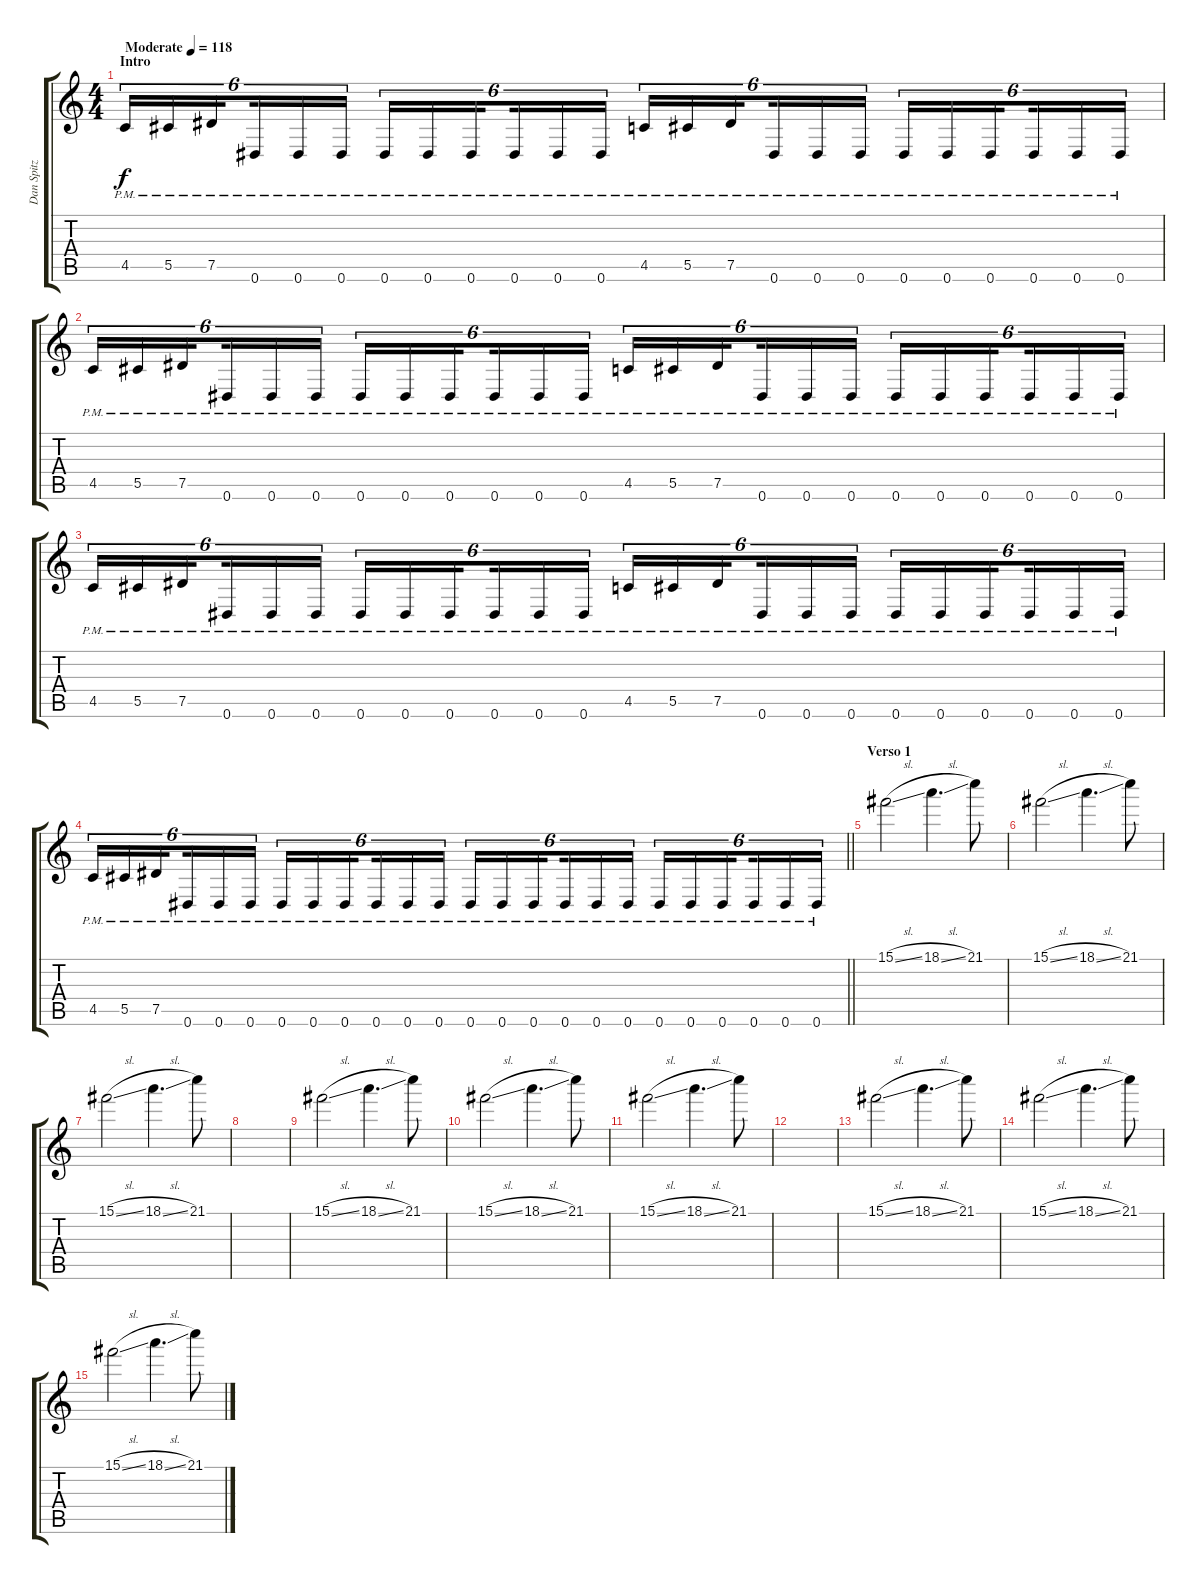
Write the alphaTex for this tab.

\track ("Dan Spitz" "Dan Spitz") {instrument distortionguitar}
\staff {score tabs}
\tuning (Eb4 Bb3 Gb3 Db3 Ab2 Eb2) {hide}
\ts (4 4)
\section ("" "Intro")
\tempo (118 "Moderate")
\clef g2
\ks c
4.5{pm}.16{tu (6 4) dy f instrument distortionguitar} 5.5{pm}.16{tu (6 4)} 7.5{pm}.16{tu (6 4) beam splitsecondary} 0.6{pm}.16{tu (6 4)} 0.6{pm}.16{tu (6 4)} 0.6{pm}.16{tu (6 4)} 0.6{pm}.16{tu (6 4)} 0.6{pm}.16{tu (6 4)} 0.6{pm}.16{tu (6 4) beam splitsecondary} 0.6{pm}.16{tu (6 4)} 0.6{pm}.16{tu (6 4)} 0.6{pm}.16{tu (6 4)} 4.5{pm}.16{tu (6 4)} 5.5{pm}.16{tu (6 4)} 7.5{pm}.16{tu (6 4) beam splitsecondary} 0.6{pm}.16{tu (6 4)} 0.6{pm}.16{tu (6 4)} 0.6{pm}.16{tu (6 4)} 0.6{pm}.16{tu (6 4)} 0.6{pm}.16{tu (6 4)} 0.6{pm}.16{tu (6 4) beam splitsecondary} 0.6{pm}.16{tu (6 4)} 0.6{pm}.16{tu (6 4)} 0.6{pm}.16{tu (6 4)} |
4.5{pm}.16{tu (6 4)} 5.5{pm}.16{tu (6 4)} 7.5{pm}.16{tu (6 4) beam splitsecondary} 0.6{pm}.16{tu (6 4)} 0.6{pm}.16{tu (6 4)} 0.6{pm}.16{tu (6 4)} 0.6{pm}.16{tu (6 4)} 0.6{pm}.16{tu (6 4)} 0.6{pm}.16{tu (6 4) beam splitsecondary} 0.6{pm}.16{tu (6 4)} 0.6{pm}.16{tu (6 4)} 0.6{pm}.16{tu (6 4)} 4.5{pm}.16{tu (6 4)} 5.5{pm}.16{tu (6 4)} 7.5{pm}.16{tu (6 4) beam splitsecondary} 0.6{pm}.16{tu (6 4)} 0.6{pm}.16{tu (6 4)} 0.6{pm}.16{tu (6 4)} 0.6{pm}.16{tu (6 4)} 0.6{pm}.16{tu (6 4)} 0.6{pm}.16{tu (6 4) beam splitsecondary} 0.6{pm}.16{tu (6 4)} 0.6{pm}.16{tu (6 4)} 0.6{pm}.16{tu (6 4)} |
4.5{pm}.16{tu (6 4)} 5.5{pm}.16{tu (6 4)} 7.5{pm}.16{tu (6 4) beam splitsecondary} 0.6{pm}.16{tu (6 4)} 0.6{pm}.16{tu (6 4)} 0.6{pm}.16{tu (6 4)} 0.6{pm}.16{tu (6 4)} 0.6{pm}.16{tu (6 4)} 0.6{pm}.16{tu (6 4) beam splitsecondary} 0.6{pm}.16{tu (6 4)} 0.6{pm}.16{tu (6 4)} 0.6{pm}.16{tu (6 4)} 4.5{pm}.16{tu (6 4)} 5.5{pm}.16{tu (6 4)} 7.5{pm}.16{tu (6 4) beam splitsecondary} 0.6{pm}.16{tu (6 4)} 0.6{pm}.16{tu (6 4)} 0.6{pm}.16{tu (6 4)} 0.6{pm}.16{tu (6 4)} 0.6{pm}.16{tu (6 4)} 0.6{pm}.16{tu (6 4) beam splitsecondary} 0.6{pm}.16{tu (6 4)} 0.6{pm}.16{tu (6 4)} 0.6{pm}.16{tu (6 4)} |
\barLineRight lightlight
4.5{pm}.16{tu (6 4)} 5.5{pm}.16{tu (6 4)} 7.5{pm}.16{tu (6 4) beam splitsecondary} 0.6{pm}.16{tu (6 4)} 0.6{pm}.16{tu (6 4)} 0.6{pm}.16{tu (6 4)} 0.6{pm}.16{tu (6 4)} 0.6{pm}.16{tu (6 4)} 0.6{pm}.16{tu (6 4) beam splitsecondary} 0.6{pm}.16{tu (6 4)} 0.6{pm}.16{tu (6 4)} 0.6{pm}.16{tu (6 4)} 0.6{pm}.16{tu (6 4)} 0.6{pm}.16{tu (6 4)} 0.6{pm}.16{tu (6 4) beam splitsecondary} 0.6{pm}.16{tu (6 4)} 0.6{pm}.16{tu (6 4)} 0.6{pm}.16{tu (6 4)} 0.6{pm}.16{tu (6 4)} 0.6{pm}.16{tu (6 4)} 0.6{pm}.16{tu (6 4) beam splitsecondary} 0.6{pm}.16{tu (6 4)} 0.6{pm}.16{tu (6 4)} 0.6{pm}.16{tu (6 4)} |
\section ("" "Verso 1")
15.1{sl}.2 18.1{sl}.4{d} 21.1.8 |
15.1{sl}.2 18.1{sl}.4{d} 21.1.8 |
15.1{sl}.2 18.1{sl}.4{d} 21.1.8 |
|
15.1{sl}.2 18.1{sl}.4{d} 21.1.8 |
15.1{sl}.2 18.1{sl}.4{d} 21.1.8 |
15.1{sl}.2 18.1{sl}.4{d} 21.1.8 |
|
15.1{sl}.2 18.1{sl}.4{d} 21.1.8 |
15.1{sl}.2 18.1{sl}.4{d} 21.1.8 |
15.1{sl}.2 18.1{sl}.4{d} 21.1.8
